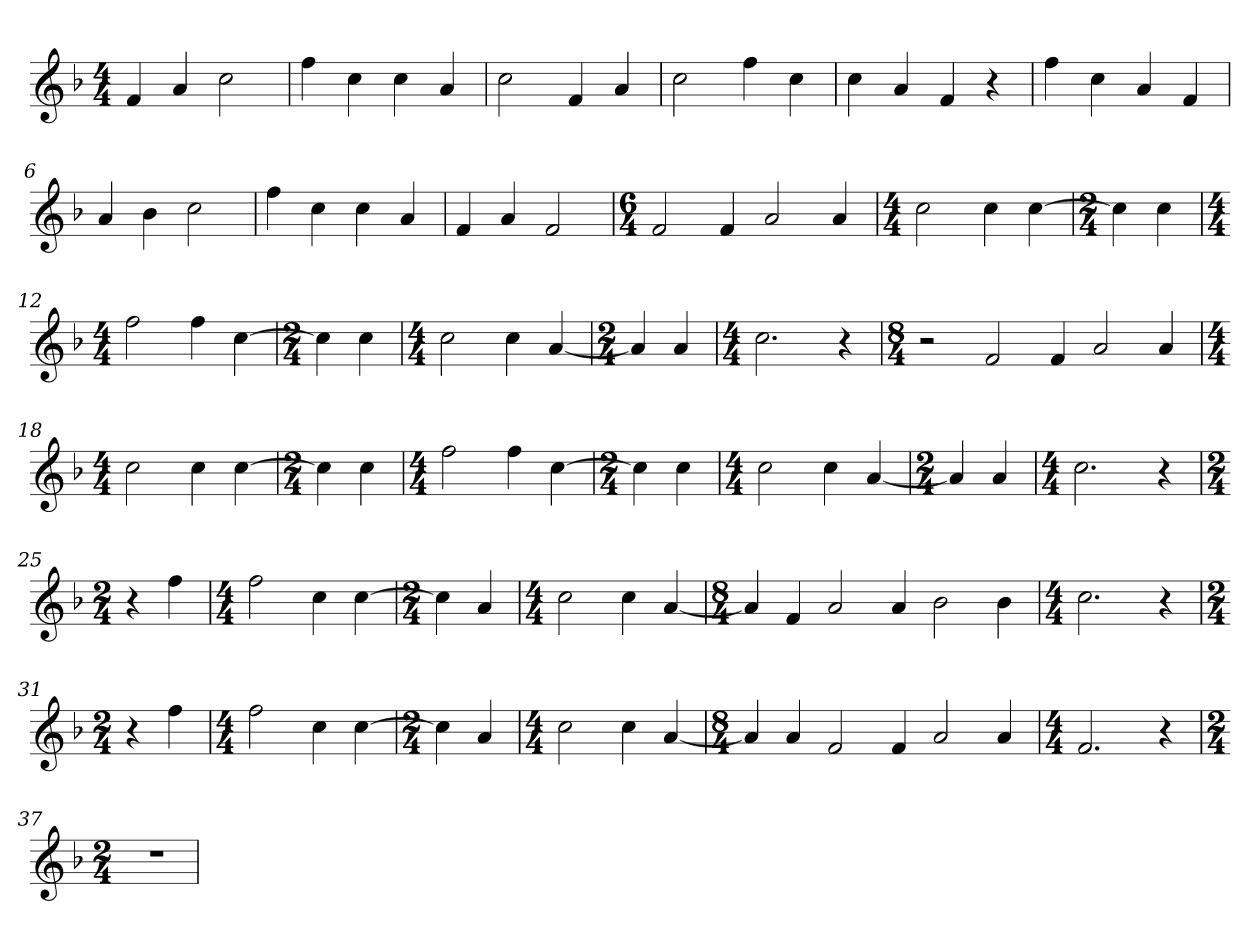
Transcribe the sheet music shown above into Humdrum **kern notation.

**kern
*part1
*staff1
*clefG2
*k[b-]
*F:
*M4/4
=
4f
4a
2cc
=1
4ff
4cc
4cc
4a
=2
2cc
4f
4a
=3
2cc
4ff
4cc
=4
4cc
4a
4f
4r
=5
4ff
4cc
4a
4f
=6
4a
4b-
2cc
=7
4ff
4cc
4cc
4a
=8
4f
4a
2f
=9
*M6/4
2f
4f
2a
4a
=10
*M4/4
2cc
4cc
[4cc
=11
*M2/4
4cc]
4cc
=12
*M4/4
2ff
4ff
[4cc
=13
*M2/4
4cc]
4cc
=14
*M4/4
2cc
4cc
[4a
=15
*M2/4
4a]
4a
=16
*M4/4
2.cc
4r
=17
*M8/4
2r
2f
4f
2a
4a
=18
*M4/4
2cc
4cc
[4cc
=19
*M2/4
4cc]
4cc
=20
*M4/4
2ff
4ff
[4cc
=21
*M2/4
4cc]
4cc
=22
*M4/4
2cc
4cc
[4a
=23
*M2/4
4a]
4a
=24
*M4/4
2.cc
4r
=25
*M2/4
4r
4ff
=26
*M4/4
2ff
4cc
[4cc
=27
*M2/4
4cc]
4a
=28
*M4/4
2cc
4cc
[4a
=29
*M8/4
4a]
4f
2a
4a
2b-
4b-
=30
*M4/4
2.cc
4r
=31
*M2/4
4r
4ff
=32
*M4/4
2ff
4cc
[4cc
=33
*M2/4
4cc]
4a
=34
*M4/4
2cc
4cc
[4a
=35
*M8/4
4a]
4a
2f
4f
2a
4a
=36
*M4/4
2.f
4r
=37
*M2/4
2r
=
*-
